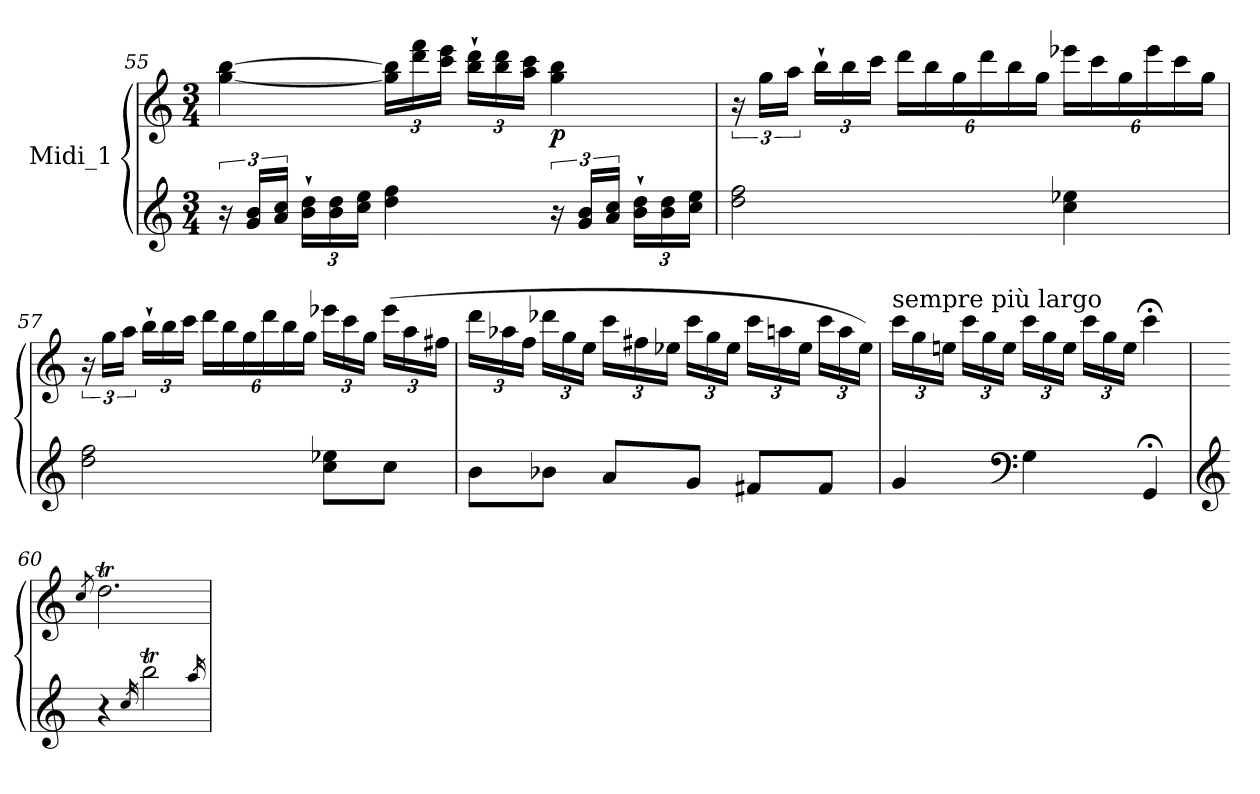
**kern	**kern	**dynam
*part1	*part1	*part1
*staff2	*staff1	*staff1/2
*I"Midi_1	*	*
!!LO:LB:g=z
*clefG2	*clefG2	*
*k[]	*k[]	*
*M3/4	*M3/4	*
=55	=55	=55
24r	[4gg\ [4bb\	.
24g/ 24b/LL	.	.
24a/ 24cc/JJ	.	.
24b\` 24dd\`LL	.	.
24b\ 24dd\	.	.
24cc\ 24ee\JJ	.	.
*	*Xbrackettup	*
4dd\ 4ff\	24gg\] 24bb\]LL	.
.	24ddd\ 24fff\	.
.	24ccc\ 24eee\JJ	.
*	*brackettup	*
.	24bb\` 24ddd\`LL	.
.	24bb\ 24ddd\	.
.	24aa\ 24ccc\JJ	.
!	!	!LO:DY:b
24r	4gg\ 4bb\	p
24g/ 24b/LL	.	.
24a/ 24cc/JJ	.	.
24b\` 24dd\`LL	.	.
24b\ 24dd\	.	.
24cc\ 24ee\JJ	.	.
=56	=56	=56
2dd\ 2ff\	24r	.
.	24gg\LL	.
.	24aa\JJ	.
*	*Xbrackettup	*
.	24bb`\LL	.
.	24bb\	.
.	24ccc\JJ	.
.	24ddd\LL	.
.	24bb\	.
.	24gg\	.
.	24ddd\	.
.	24bb\	.
.	24gg\JJ	.
4cc\ 4ee-X\	24eee-X\LL	.
.	24ccc\	.
.	24gg\	.
*	*brackettup	*
.	24eee-\	.
.	24ccc\	.
.	24gg\JJ	.
!!LO:LB:g=z
=57	=57	=57
2dd\ 2ff\	24r	.
.	24gg\LL	.
.	24aa\JJ	.
*	*Xbrackettup	*
.	24bb`\LL	.
.	24bb\	.
.	24ccc\JJ	.
.	24ddd\LL	.
.	24bb\	.
.	24gg\	.
.	24ddd\	.
.	24bb\	.
.	24gg\JJ	.
8cc\ 8ee-X\L	24eee-X\LL	.
.	24ccc\	.
.	24gg\JJ	.
8cc\J	(>24eee-\LL	.
.	24aa\	.
.	24ff#X\JJ	.
=58	=58	=58
8b\L	24ddd\LL	.
.	24aa-X\	.
.	24ff\JJ	.
8b-X\J	24ddd-X\LL	.
.	24gg\	.
.	24ee\JJ	.
8a/L	24ccc\LL	.
.	24ff#X\	.
.	24ee-X\JJ	.
8g/J	24ccc\LL	.
.	24gg\	.
.	24ee-\JJ	.
8f#X/L	24ccc\LL	.
.	24aan\	.
.	24ee-\JJ	.
8f#/J	24ccc\LL	.
.	24aa\	.
.	24ee-\JJ)	.
!!LO:PB:g=z
=59	=59	=59
!	!LO:TX:a:t=sempre più largo	!
4g/	24ccc\LL	.
.	24gg\	.
.	24eeni\JJ	.
.	24ccc\LL	.
.	24gg\	.
.	24ee\JJ	.
*clefF4	*	*
4G\	24ccc\LL	.
.	24gg\	.
.	24ee\JJ	.
*	*brackettup	*
.	24ccc\LL	.
.	24gg\	.
.	24ee\JJ	.
4GG;</	4ccc;<\	.
=60	=60	=60
*clefG2	*	*
.	8qcc/	.
4r	2.ddT\	.
16qcc/	.	.
2bbt\	.	.
16qaa/	.	.
=	=	=
*-	*-	*-
